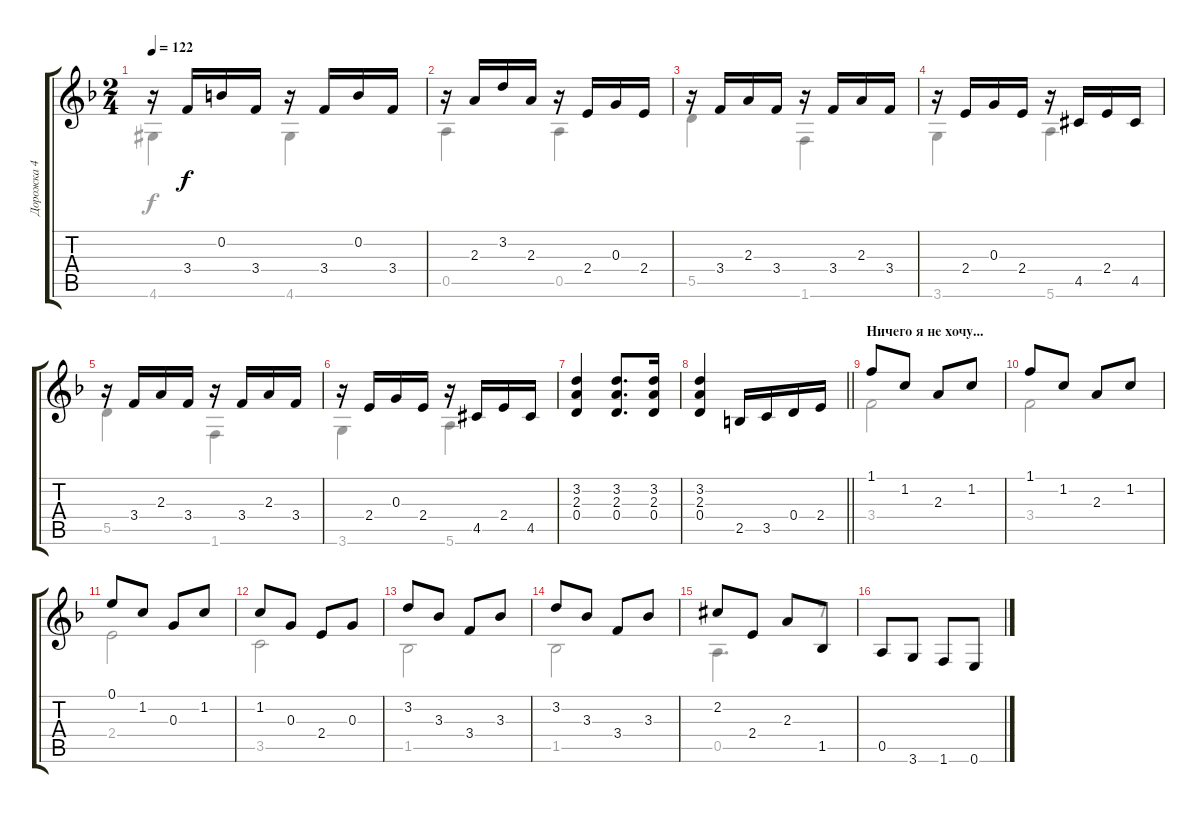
\track ("Дорожка 4" "Дорожка 4") {instrument acousticguitarnylon}
\staff {score tabs}
\tuning (E4 B3 G3 D3 A2 E2) {hide}
\voice
\ts (2 4)
\tempo 122
\clef g2
\ks f
r.16{dy f} 3.4.16 0.2.16 3.4.16 r.16 3.4.16 0.2.16 3.4.16 |
r.16 2.3.16 3.2.16 2.3.16 r.16 2.4.16 0.3.16 2.4.16 |
r.16 3.4.16 2.3.16 3.4.16 r.16 3.4.16 2.3.16 3.4.16 |
r.16 2.4.16 0.3.16 2.4.16 r.16 4.5{acc #}.16 2.4.16 4.5{acc #}.16 |
r.16 3.4.16 2.3.16 3.4.16 r.16 3.4.16 2.3.16 3.4.16 |
r.16 2.4.16 0.3.16 2.4.16 r.16 4.5{acc #}.16 2.4.16 4.5{acc #}.16 |
(3.2 2.3 0.4).4 (3.2 2.3 0.4).8{d} (3.2 2.3 0.4).16 |
\barLineRight lightlight
(3.2 2.3 0.4).4 2.5.16 3.5.16 0.4.16 2.4.16 |
\section ("" "Ничего я не хочу...")
1.1.8 1.2.8 2.3.8 1.2.8 |
1.1.8 1.2.8 2.3.8 1.2.8 |
0.1.8 1.2.8 0.3.8 1.2.8 |
1.2.8 0.3.8 2.4.8 0.3.8 |
3.2.8 3.3.8 3.4.8 3.3.8 |
3.2.8 3.3.8 3.4.8 3.3.8 |
2.2{acc #}.8 2.4.8 2.3.8 1.5.8 |
0.5.8 3.6.8 1.6.8 0.6.8
\voice
\clef g2
\ottava regular
\simile none
\ks f
4.6{acc #}.4{dy f} 4.6{acc #}.4 |
0.5.4 0.5.4 |
5.5.4 1.6.4 |
3.6.4 5.6.4 |
5.5.4 1.6.4 |
3.6.4 5.6.4 |
|
\barLineRight lightlight
|
3.4.2 |
3.4.2 |
2.4.2 |
3.5.2 |
1.5.2 |
1.5.2 |
0.5.4{d} r.8 |
